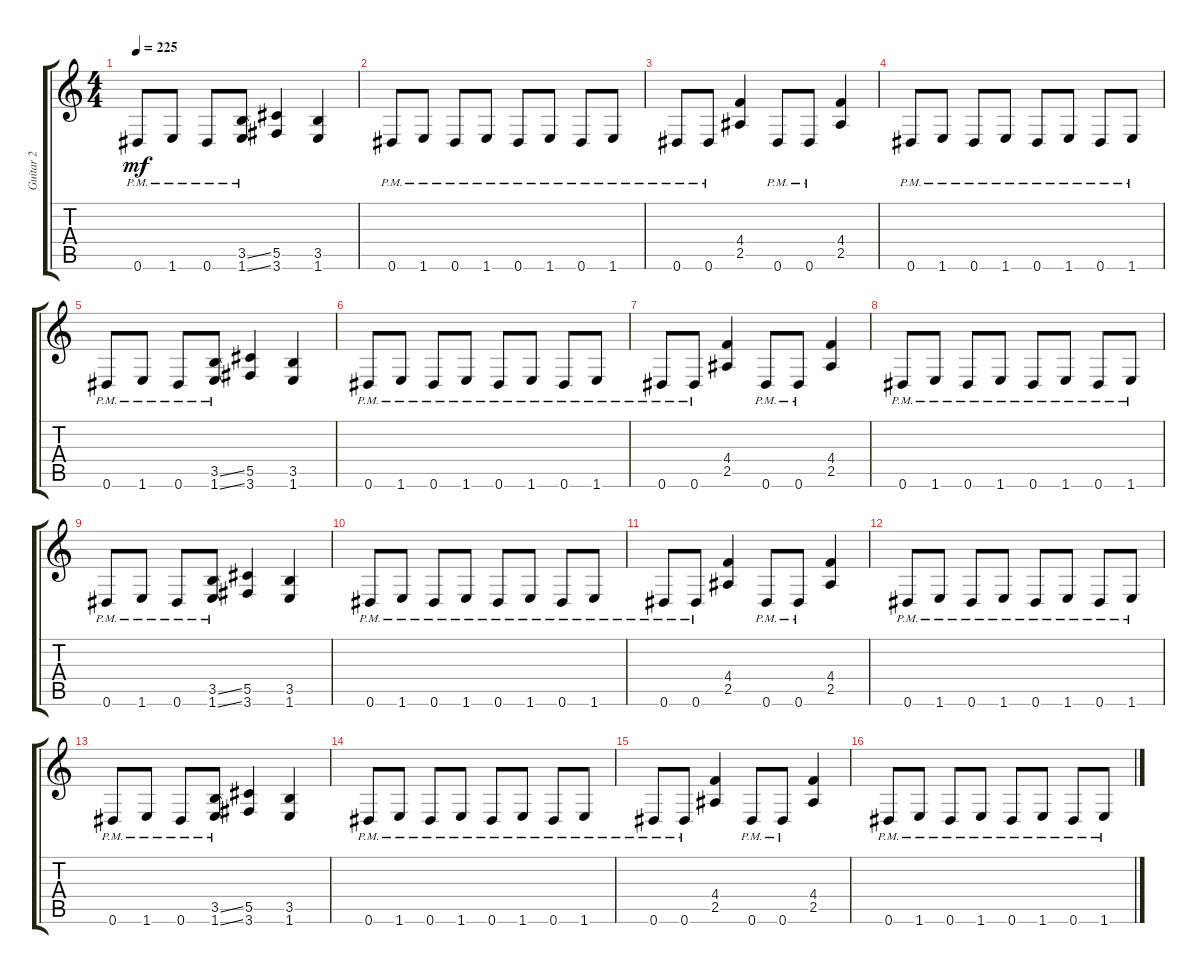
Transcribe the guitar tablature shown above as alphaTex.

\track ("Guitar 2" "Guitar 2") {instrument distortionguitar}
\staff {score tabs}
\tuning (Eb4 Bb3 Gb3 Db3 Ab2 Eb2) {hide}
\ts (4 4)
\tempo 225
\clef g2
\ks c
0.6{pm}.8{dy mf} 1.6{pm}.8 0.6{pm}.8 (3.5{ss} 1.6{ss pm}).8 (5.5 3.6).4 (3.5 1.6).4 |
0.6{pm}.8 1.6{pm}.8 0.6{pm}.8 1.6{pm}.8 0.6{pm}.8 1.6{pm}.8 0.6{pm}.8 1.6{pm}.8 |
0.6{pm}.8 0.6{pm}.8 (4.4 2.5).4 0.6{pm}.8 0.6{pm}.8 (4.4 2.5).4 |
0.6{pm}.8 1.6{pm}.8 0.6{pm}.8 1.6{pm}.8 0.6{pm}.8 1.6{pm}.8 0.6{pm}.8 1.6{pm}.8 |
0.6{pm}.8 1.6{pm}.8 0.6{pm}.8 (3.5{ss pm} 1.6{ss pm}).8 (5.5 3.6).4 (3.5 1.6).4 |
0.6{pm}.8 1.6{pm}.8 0.6{pm}.8 1.6{pm}.8 0.6{pm}.8 1.6{pm}.8 0.6{pm}.8 1.6{pm}.8 |
0.6{pm}.8 0.6{pm}.8 (4.4 2.5).4 0.6{pm}.8 0.6{pm}.8 (4.4 2.5).4 |
0.6{pm}.8 1.6{pm}.8 0.6{pm}.8 1.6{pm}.8 0.6{pm}.8 1.6{pm}.8 0.6{pm}.8 1.6{pm}.8 |
0.6{pm}.8 1.6{pm}.8 0.6{pm}.8 (3.5{ss pm} 1.6{ss pm}).8 (5.5 3.6).4 (3.5 1.6).4 |
0.6{pm}.8 1.6{pm}.8 0.6{pm}.8 1.6{pm}.8 0.6{pm}.8 1.6{pm}.8 0.6{pm}.8 1.6{pm}.8 |
0.6{pm}.8 0.6{pm}.8 (4.4 2.5).4 0.6{pm}.8 0.6{pm}.8 (4.4 2.5).4 |
0.6{pm}.8 1.6{pm}.8 0.6{pm}.8 1.6{pm}.8 0.6{pm}.8 1.6{pm}.8 0.6{pm}.8 1.6{pm}.8 |
0.6{pm}.8 1.6{pm}.8 0.6{pm}.8 (3.5{ss pm} 1.6{ss pm}).8 (5.5 3.6).4 (3.5 1.6).4 |
0.6{pm}.8 1.6{pm}.8 0.6{pm}.8 1.6{pm}.8 0.6{pm}.8 1.6{pm}.8 0.6{pm}.8 1.6{pm}.8 |
0.6{pm}.8 0.6{pm}.8 (4.4 2.5).4 0.6{pm}.8 0.6{pm}.8 (4.4 2.5).4 |
0.6{pm}.8 1.6{pm}.8 0.6{pm}.8 1.6{pm}.8 0.6{pm}.8 1.6{pm}.8 0.6{pm}.8 1.6{pm}.8
